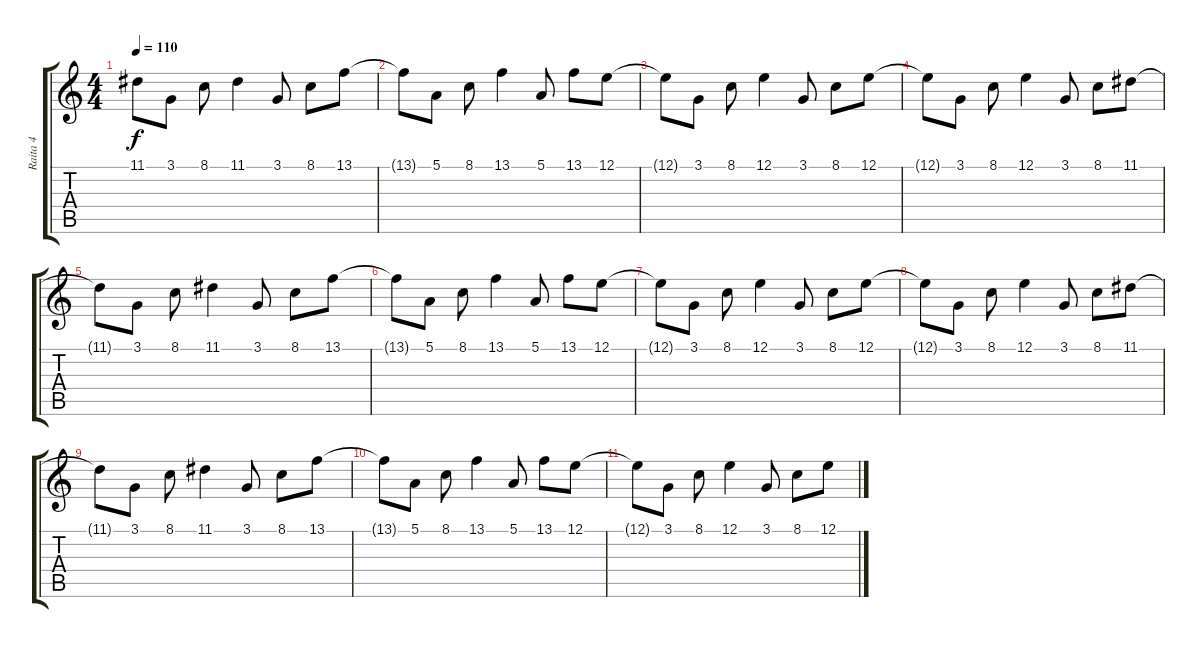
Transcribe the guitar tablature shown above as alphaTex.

\track ("Raita 4" "Raita 4") {instrument percussiveorgan}
\staff {score tabs}
\tuning (E4 B3 G3 D3 A2 E2) {hide}
\ts (4 4)
\tempo 110
\clef g2
\ks c
11.1{t}.8{dy f} 3.1.8 8.1.8 11.1.4 3.1.8 8.1.8 13.1.8 |
13.1{t}.8 5.1.8 8.1.8 13.1.4 5.1.8 13.1.8 12.1.8 |
12.1{t}.8 3.1.8 8.1.8 12.1.4 3.1.8 8.1.8 12.1.8 |
12.1{t}.8 3.1.8 8.1.8 12.1.4 3.1.8 8.1.8 11.1.8 |
11.1{t}.8 3.1.8 8.1.8 11.1.4 3.1.8 8.1.8 13.1.8 |
13.1{t}.8 5.1.8 8.1.8 13.1.4 5.1.8 13.1.8 12.1.8 |
12.1{t}.8 3.1.8 8.1.8 12.1.4 3.1.8 8.1.8 12.1.8 |
12.1{t}.8 3.1.8 8.1.8 12.1.4 3.1.8 8.1.8 11.1.8 |
11.1{t}.8 3.1.8 8.1.8 11.1.4 3.1.8 8.1.8 13.1.8 |
13.1{t}.8 5.1.8 8.1.8 13.1.4 5.1.8 13.1.8 12.1.8 |
12.1{t}.8 3.1.8 8.1.8 12.1.4 3.1.8 8.1.8 12.1.8
